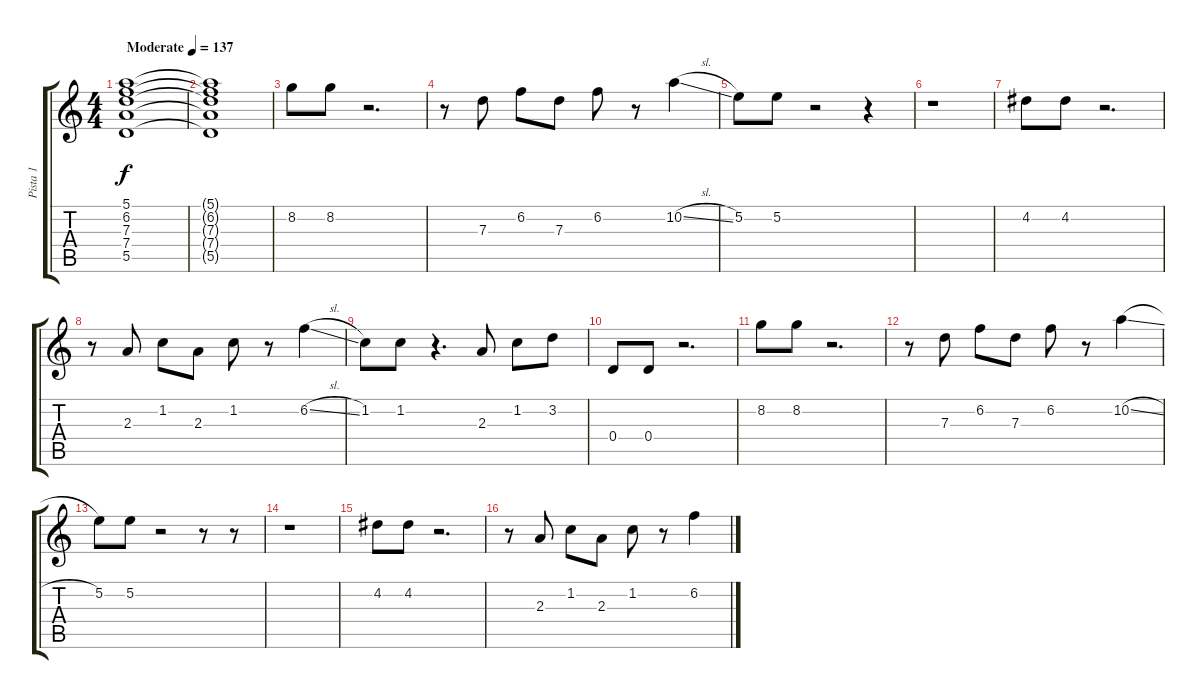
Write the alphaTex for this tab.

\track ("Pista 1" "Pista 1") {instrument distortionguitar}
\staff {score tabs}
\tuning (E4 B3 G3 D3 A2 E2) {hide}
\ts (4 4)
\tempo (137 "Moderate")
\clef g2
\ks c
(5.1 6.2 7.3 7.4 5.5).1{dy f instrument distortionguitar} |
(5.1{t} 6.2{t} 7.3{t} 7.4{t} 5.5{t}).1 |
8.2.8 8.2.8 r.2{d} |
r.8 7.3.8 6.2.8 7.3.8 6.2.8 r.8 10.2{sl}.4 |
5.2.8 5.2.8 r.2 r.4 |
r.1 |
4.2.8 4.2.8 r.2{d} |
r.8 2.3.8 1.2.8 2.3.8 1.2.8 r.8 6.2{sl}.4 |
1.2.8 1.2.8 r.4{d} 2.3.8 1.2.8 3.2.8 |
0.4.8 0.4.8 r.2{d} |
8.2.8 8.2.8 r.2{d} |
r.8 7.3.8 6.2.8 7.3.8 6.2.8 r.8 10.2{sl}.4 |
5.2.8 5.2.8 r.2 r.8 r.8 |
r.1 |
4.2.8 4.2.8 r.2{d} |
r.8 2.3.8 1.2.8 2.3.8 1.2.8 r.8 6.2{sl}.4
